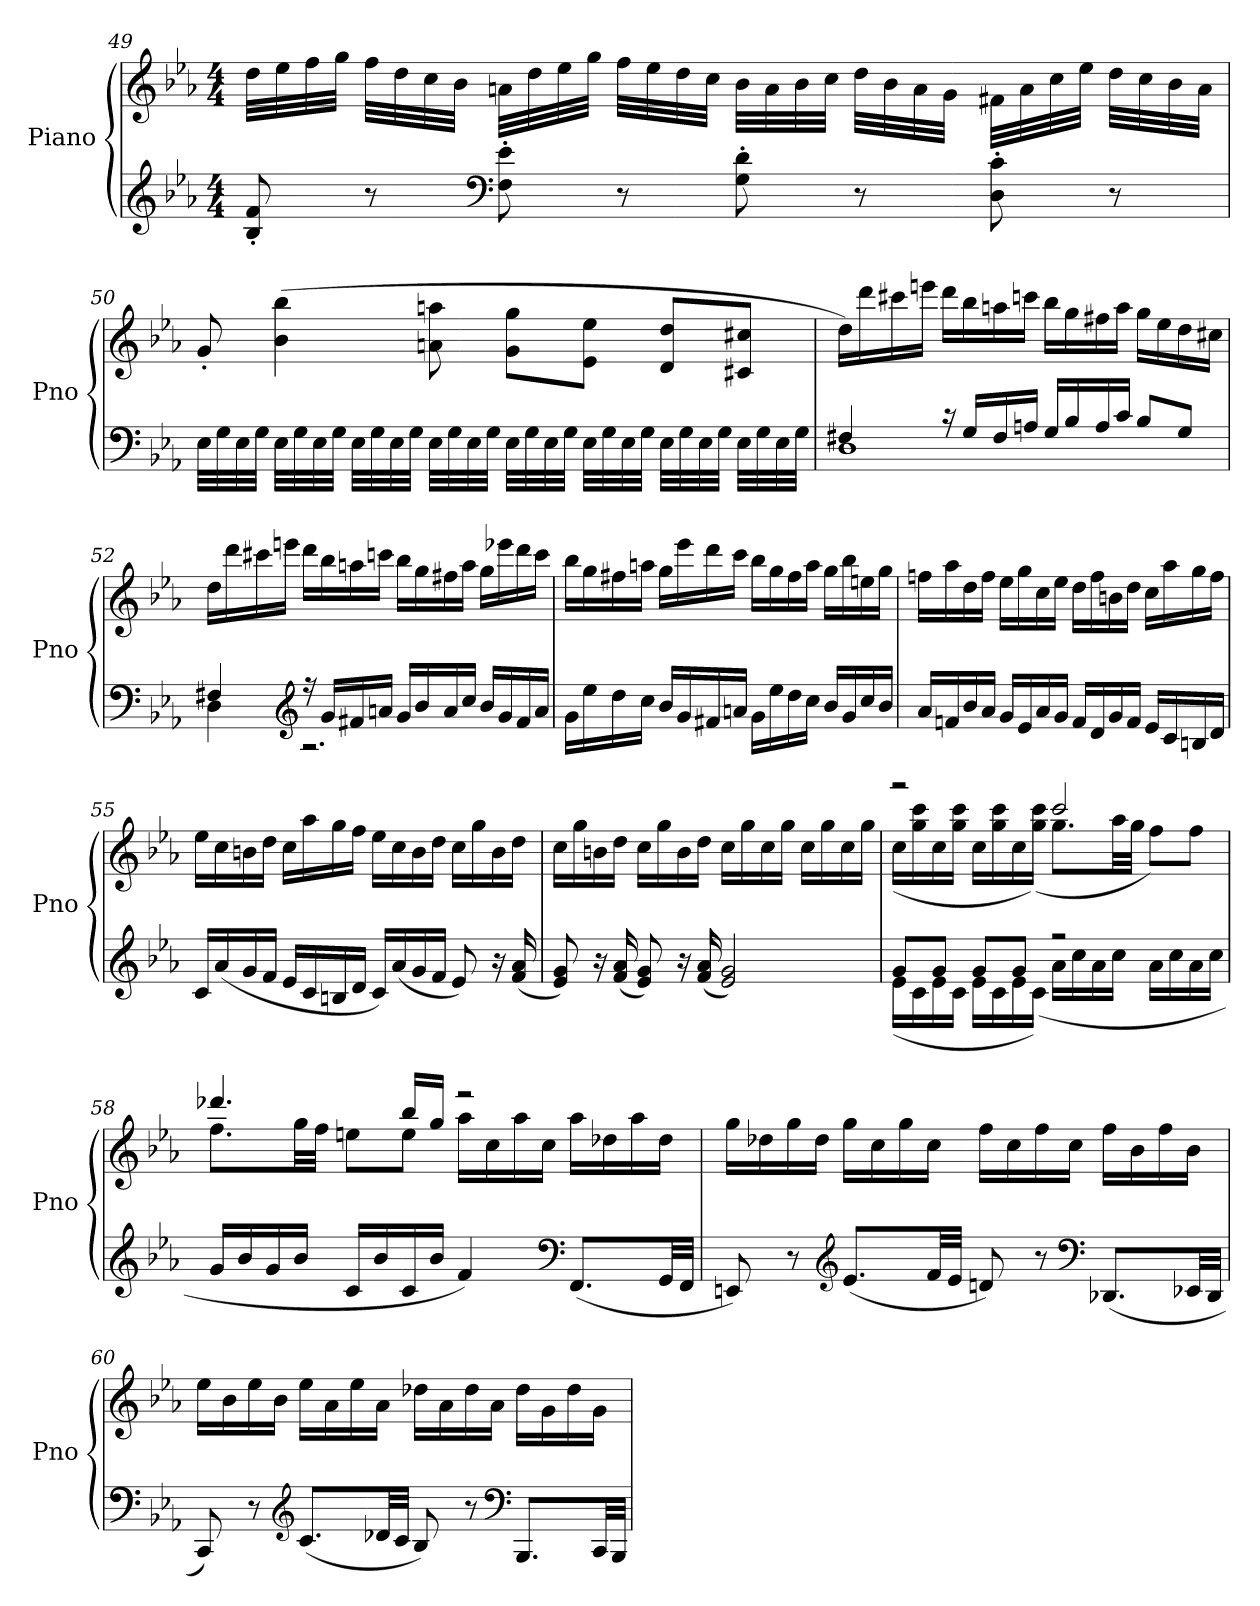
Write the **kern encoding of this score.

**kern	**kern
*part1	*part1
*staff2	*staff1
*I"Piano	*
*I'Pno	*
*clefG2	*clefG2
*k[b-e-a-]	*k[b-e-a-]
*E-:	*E-:
*M4/4	*M4/4
=49	=49
8B-'/ 8f'/	32dd\LLL
.	32ee-\
.	32ff\
.	32gg\JJJ
8r	32ff\LLL
.	32dd\
.	32cc\
.	32b-\JJJ
*clefF4	*
8F'\ 8e-'\	32an\LLL
.	32dd\
.	32ee-\
.	32gg\JJJ
8r	32ff\LLL
.	32ee-\
.	32dd\
.	32cc\JJJ
8G'\ 8d'\	32b-\LLL
.	32a\
.	32b-\
.	32cc\JJJ
8r	32dd\LLL
.	32b-\
.	32a\
.	32g\JJJ
8D'\ 8c'\	32f#X\LLL
.	32a\
.	32cc\
.	32ee-\JJJ
8r	32dd\LLL
.	32cc\
.	32b-\
.	32a\JJJ
=50	=50
32E-\LLL	8g'/
32G\	.
32E-\	.
32G\JJJ	.
32E-\LLL	(4b-\ 4bb-\
32G\	.
32E-\	.
32G\JJJ	.
32E-\LLL	.
32G\	.
32E-\	.
32G\JJJ	.
32E-\LLL	8an\ 8aan\
32G\	.
32E-\	.
32G\JJJ	.
32E-\LLL	8g\ 8gg\L
32G\	.
32E-\	.
32G\JJJ	.
32E-\LLL	8e-\ 8ee-\J
32G\	.
32E-\	.
32G\JJJ	.
32E-\LLL	8d/ 8dd/L
32G\	.
32E-\	.
32G\JJJ	.
32E-\LLL	8c#X/ 8cc#X/J
32G\	.
32E-\	.
32G\JJJ	.
=51	=51
*^	*
4F#X/	1D	16dd\LL)
.	.	16ddd\
.	.	16ccc#X\
.	.	16eeen\JJ
16r	.	16ddd\LL
16G/LL	.	16bb-\
16F#/	.	16aan\
16An/JJ	.	16cccn\JJ
16G/LL	.	16bb-\LL
16B-/	.	16gg\
16A/	.	16ff#X\
16c/JJ	.	16aa\JJ
8B-/L	.	16gg\LL
.	.	16ee-\
8G/J	.	16dd\
.	.	16cc#X\JJ
=52	=52	=52
4F#X/	4D\	16dd\LL
.	.	16ddd\
.	.	16ccc#X\
.	.	16eeen\JJ
*clefG2	*	*
16r	2.r	16ddd\LL
16g/LL	.	16bb-\
16f#X/	.	16aan\
16an/JJ	.	16cccn\JJ
16g/LL	.	16bb-\LL
16b-/	.	16gg\
16a/	.	16ff#X\
16cc/JJ	.	16aa\JJ
16b-/LL	.	16gg\LL
16g/	.	16eee-X\
16f#/	.	16ddd\
16a/JJ	.	16ccc\JJ
*v	*v	*
=53	=53
16g\LL	16bb-\LL
16ee-\	16gg\
16dd\	16ff#X\
16cc\JJ	16aan\JJ
16b-/LL	16gg\LL
16g/	16eee-\
16f#X/	16ddd\
16an/JJ	16ccc\JJ
16g\LL	16bb-\LL
16ee-\	16gg\
16dd\	16ff#\
16cc\JJ	16aa\JJ
16b-/LL	16gg\LL
16g/	16bb-\
16cc/	16een\
16b-/JJ	16gg\JJ
=54	=54
16a-/LL	16ffn\LL
16fn/	16aa-\
16b-/	16dd\
16a-/JJ	16ff\JJ
16g/LL	16ee-\LL
16e-/	16gg\
16a-/	16cc\
16g/JJ	16ee-\JJ
16f/LL	16dd\LL
16d/	16ff\
16g/	16bn\
16f/JJ	16dd\JJ
16e-/LL	16cc\LL
16c/	16aa-\
16Bn/	16gg\
16d/JJ	16ff\JJ
=55	=55
16c/LL	16ee-\LL
(16a-/	16cc\
16g/	16bn\
16f/JJ	16dd\JJ
16e-/LL	16cc\LL
16c/	16aa-\
16Bn/	16gg\
16d/JJ	16ff\JJ
16c/LL)	16ee-\LL
(16a-/	16cc\
16g/	16b\
16f/JJ	16dd\JJ
8e-/)	16cc\LL
.	16gg\
16r	16b\
(16f/ 16a-/	16dd\JJ
=56	=56
8e-/ 8g/)	16cc\LL
.	16gg\
16r	16bn\
(16f/ 16a-/	16dd\JJ
8e-/ 8g/)	16cc\LL
.	16gg\
16r	16b\
(16f/ 16a-/	16dd\JJ
2e-/ 2g/)	16cc\LL
.	16gg\
.	16cc\
.	16gg\JJ
.	16cc\LL
.	16gg\
.	16cc\
.	16gg\JJ
=57	=57
*^	*^
8g/L	(16e-\LL	2r	(16cc\LL
.	16c\	.	16gg\ 16ccc\
8g/J	16e-\	.	16cc\
.	16c\JJ	.	16gg\ 16ccc\JJ
8g/L	16e-\LL	.	16cc\LL
.	16c\	.	16gg\ 16ccc\
8g/J	16e-\	.	16cc\
.	(16c\JJ)	.	(16gg\ 16ccc\JJ)
2r	16a-\LL	2ccc/	8.gg\L
.	16cc\	.	.
.	16a-\	.	.
.	16cc\JJ	.	32aa-\LL
.	.	.	32gg\JJJ
.	16a-\LL	.	8ff\L)
.	16cc\	.	.
.	16a-\	.	8ff\J
.	16cc\JJ	.	.
*v	*v	*	*
=58	=58	=58
16g/LL	4.ddd-X/	8.ff\L
16b-/	.	.
16g/	.	.
16b-/JJ	.	32gg\LL
.	.	32ff\JJJ
16c/LL	.	8een\L
16b-/	.	.
16c/	16bb-/LL	8ee\J
16b-/JJ	16gg/JJ	.
4f/)	2r	16aa-\LL
.	.	16cc\
.	.	16aa-\
.	.	16cc\JJ
*clefF4	*	*
(8.FF/L	.	16aa-\LL
.	.	16dd-X\
.	.	16aa-\
32GG/LL	.	16dd-\JJ
32FF/JJJ	.	.
*	*v	*v
=59	=59
8EEn/)	16gg\LL
.	16dd-X\
8r	16gg\
.	16dd-\JJ
*clefG2	*
(8.e-/L	16gg\LL
.	16cc\
.	16gg\
32f/LL	16cc\JJ
32e-/JJJ	.
8dn/)	16ff\LL
.	16cc\
8r	16ff\
.	16cc\JJ
*clefF4	*
(8.DD-X/L	16ff\LL
.	16b-\
.	16ff\
32EE-X/LL	16b-\JJ
32DD-/JJJ	.
=60	=60
8CC/)	16ee-\LL
.	16b-\
8r	16ee-\
.	16b-\JJ
*clefG2	*
(8.c/L	16ee-\LL
.	16a-\
.	16ee-\
32d-X/LL	16a-\JJ
32c/JJJ	.
8B-/)	16dd-X\LL
.	16a-\
8r	16dd-\
.	16a-\JJ
*clefF4	*
8.BBB-/L	16dd-\LL
.	16g\
.	16dd-\
32CC/LL	16g\JJ
32BBB-/JJJ	.
=	=
*-	*-
